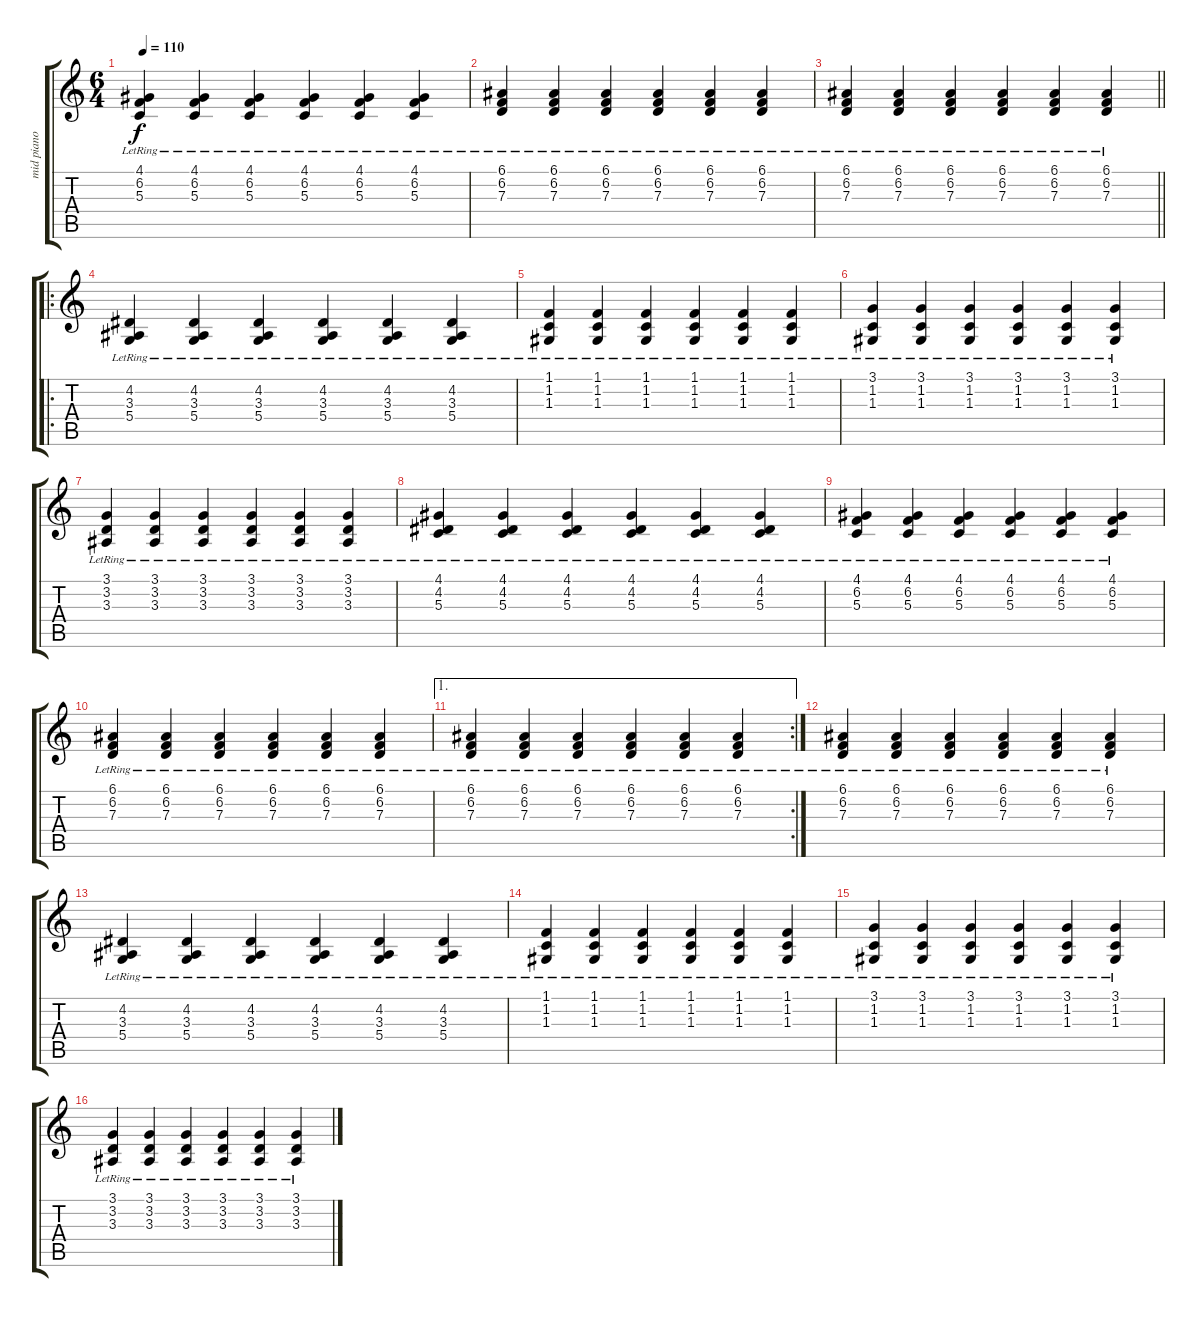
\track ("mid piano" "mid piano") {instrument brightacousticpiano}
\staff {score tabs}
\tuning (E4 B3 G3 D3 A2 E2) {hide}
\ts (6 4)
\tempo 110
\clef g2
\ks c
(4.1{lr} 6.2{lr} 5.3{lr}).4{dy f} (4.1{lr} 6.2{lr} 5.3{lr}).4 (4.1{lr} 6.2{lr} 5.3{lr}).4 (4.1{lr} 6.2{lr} 5.3{lr}).4 (4.1{lr} 6.2{lr} 5.3{lr}).4 (4.1{lr} 6.2{lr} 5.3{lr}).4 |
(6.1{lr} 6.2{lr} 7.3{lr}).4 (6.1{lr} 6.2{lr} 7.3{lr}).4 (6.1{lr} 6.2{lr} 7.3{lr}).4 (6.1{lr} 6.2{lr} 7.3{lr}).4 (6.1{lr} 6.2{lr} 7.3{lr}).4 (6.1{lr} 6.2{lr} 7.3{lr}).4 |
\barLineRight lightlight
(6.1{lr} 6.2{lr} 7.3{lr}).4 (6.1{lr} 6.2{lr} 7.3{lr}).4 (6.1{lr} 6.2{lr} 7.3{lr}).4 (6.1{lr} 6.2{lr} 7.3{lr}).4 (6.1{lr} 6.2{lr} 7.3{lr}).4 (6.1{lr} 6.2{lr} 7.3{lr}).4 |
\ro
(4.2{lr} 3.3{lr} 5.4{lr}).4 (4.2{lr} 3.3{lr} 5.4{lr}).4 (4.2{lr} 3.3{lr} 5.4{lr}).4 (4.2{lr} 3.3{lr} 5.4{lr}).4 (4.2{lr} 3.3{lr} 5.4{lr}).4 (4.2{lr} 3.3{lr} 5.4{lr}).4 |
(1.1{lr} 1.2{lr} 1.3{lr}).4 (1.1{lr} 1.2{lr} 1.3{lr}).4 (1.1{lr} 1.2{lr} 1.3{lr}).4 (1.1{lr} 1.2{lr} 1.3{lr}).4 (1.1{lr} 1.2{lr} 1.3{lr}).4 (1.1{lr} 1.2{lr} 1.3{lr}).4 |
(3.1{lr} 1.2{lr} 1.3{lr}).4 (3.1{lr} 1.2{lr} 1.3{lr}).4 (3.1{lr} 1.2{lr} 1.3{lr}).4 (3.1{lr} 1.2{lr} 1.3{lr}).4 (3.1{lr} 1.2{lr} 1.3{lr}).4 (3.1{lr} 1.2{lr} 1.3{lr}).4 |
(3.1{lr} 3.2{lr} 3.3{lr}).4 (3.1{lr} 3.2{lr} 3.3{lr}).4 (3.1{lr} 3.2{lr} 3.3{lr}).4 (3.1{lr} 3.2{lr} 3.3{lr}).4 (3.1{lr} 3.2{lr} 3.3{lr}).4 (3.1{lr} 3.2{lr} 3.3{lr}).4 |
(4.1{lr} 4.2{lr} 5.3{lr}).4 (4.1{lr} 4.2{lr} 5.3{lr}).4 (4.1{lr} 4.2{lr} 5.3{lr}).4 (4.1{lr} 4.2{lr} 5.3{lr}).4 (4.1{lr} 4.2{lr} 5.3{lr}).4 (4.1{lr} 4.2{lr} 5.3{lr}).4 |
(4.1{lr} 6.2{lr} 5.3{lr}).4 (4.1{lr} 6.2{lr} 5.3{lr}).4 (4.1{lr} 6.2{lr} 5.3{lr}).4 (4.1{lr} 6.2{lr} 5.3{lr}).4 (4.1{lr} 6.2{lr} 5.3{lr}).4 (4.1{lr} 6.2{lr} 5.3{lr}).4 |
(6.1{lr} 6.2{lr} 7.3{lr}).4 (6.1{lr} 6.2{lr} 7.3{lr}).4 (6.1{lr} 6.2{lr} 7.3{lr}).4 (6.1{lr} 6.2{lr} 7.3{lr}).4 (6.1{lr} 6.2{lr} 7.3{lr}).4 (6.1{lr} 6.2{lr} 7.3{lr}).4 |
\ae 1
\rc 2
(6.1{lr} 6.2{lr} 7.3{lr}).4 (6.1{lr} 6.2{lr} 7.3{lr}).4 (6.1{lr} 6.2{lr} 7.3{lr}).4 (6.1{lr} 6.2{lr} 7.3{lr}).4 (6.1{lr} 6.2{lr} 7.3{lr}).4 (6.1{lr} 6.2{lr} 7.3{lr}).4 |
(6.1{lr} 6.2{lr} 7.3{lr}).4 (6.1{lr} 6.2{lr} 7.3{lr}).4 (6.1{lr} 6.2{lr} 7.3{lr}).4 (6.1{lr} 6.2{lr} 7.3{lr}).4 (6.1{lr} 6.2{lr} 7.3{lr}).4 (6.1{lr} 6.2{lr} 7.3{lr}).4 |
(4.2{lr} 3.3{lr} 5.4{lr}).4 (4.2{lr} 3.3{lr} 5.4{lr}).4 (4.2{lr} 3.3{lr} 5.4{lr}).4 (4.2{lr} 3.3{lr} 5.4{lr}).4 (4.2{lr} 3.3{lr} 5.4{lr}).4 (4.2{lr} 3.3{lr} 5.4{lr}).4 |
(1.1{lr} 1.2{lr} 1.3{lr}).4 (1.1{lr} 1.2{lr} 1.3{lr}).4 (1.1{lr} 1.2{lr} 1.3{lr}).4 (1.1{lr} 1.2{lr} 1.3{lr}).4 (1.1{lr} 1.2{lr} 1.3{lr}).4 (1.1{lr} 1.2{lr} 1.3{lr}).4 |
(3.1{lr} 1.2{lr} 1.3{lr}).4 (3.1{lr} 1.2{lr} 1.3{lr}).4 (3.1{lr} 1.2{lr} 1.3{lr}).4 (3.1{lr} 1.2{lr} 1.3{lr}).4 (3.1{lr} 1.2{lr} 1.3{lr}).4 (3.1{lr} 1.2{lr} 1.3{lr}).4 |
(3.1{lr} 3.2{lr} 3.3{lr}).4 (3.1{lr} 3.2{lr} 3.3{lr}).4 (3.1{lr} 3.2{lr} 3.3{lr}).4 (3.1{lr} 3.2{lr} 3.3{lr}).4 (3.1{lr} 3.2{lr} 3.3{lr}).4 (3.1{lr} 3.2{lr} 3.3{lr}).4
